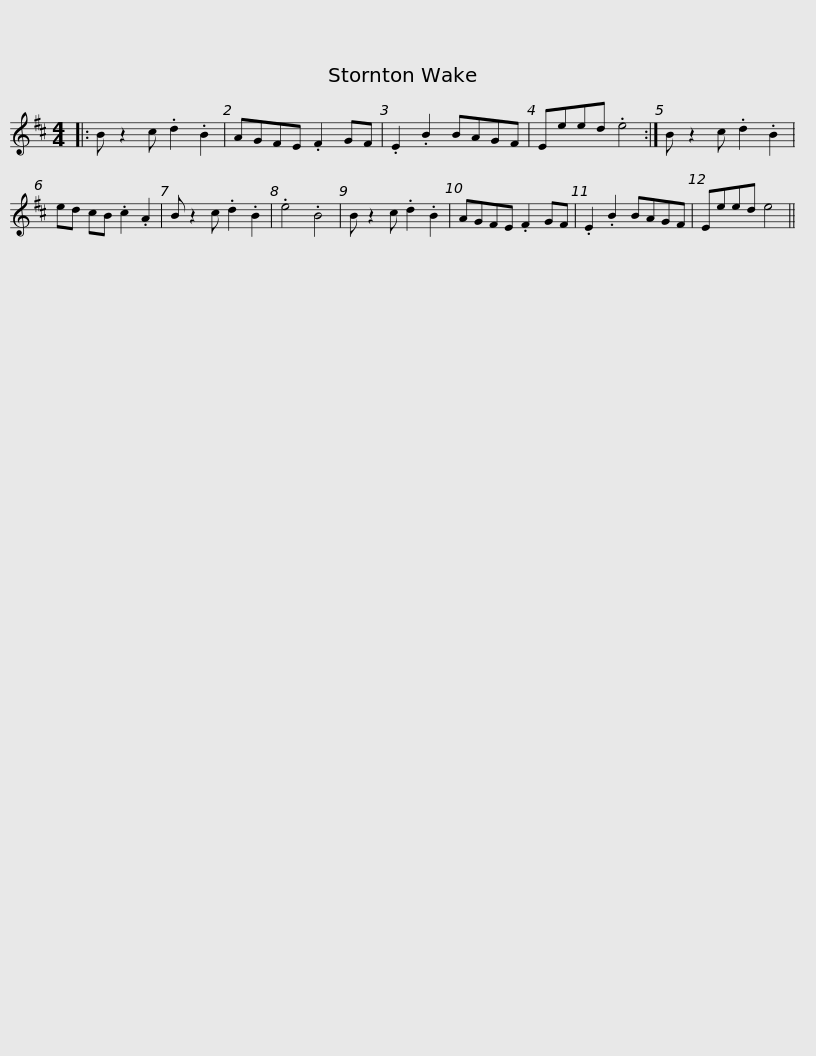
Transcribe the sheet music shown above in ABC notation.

X:1
L:1/8
M:4/4
I:linebreak $
K:D
V:1 treble
V:1
|: B z2 c .d2 .B2 | AGFE .F2 GF | .E2 .B2 BAGF | Eeed .e4 :| B z2 c .d2 .B2 | %5
 ed cB .c2 .A2 | B z2 c .d2 .B2 |$ .e4 .B4 | B z2 c .d2 .B2 | AGFE .F2 GF | %10
 .E2 .B2 BAGF | Eeed e4 || %12
